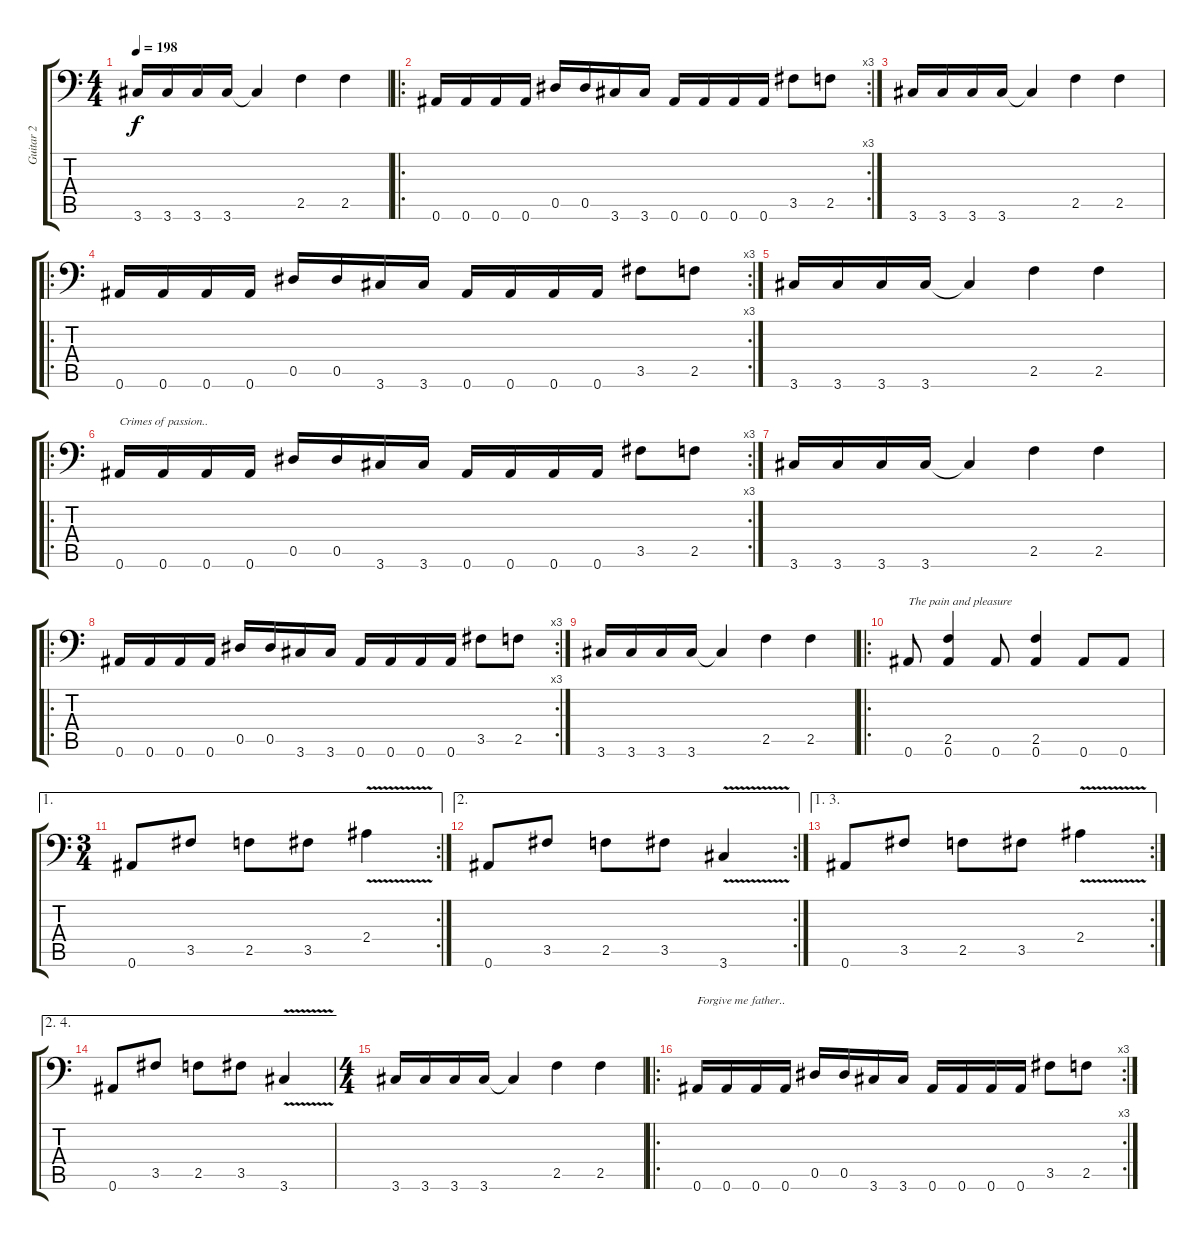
\track ("Guitar 2" "Guitar 2") {instrument distortionguitar}
\staff {score tabs}
\tuning (Bb3 F3 Db3 Ab2 Eb2 Bb1) {hide}
\ts (4 4)
\tempo 198
\clef f4
\ks c
3.6.16{dy f instrument distortionguitar} 3.6.16 3.6.16 3.6.16 3.6{t}.4 2.5.4 2.5.4 |
\ro
\rc 3
0.6.16 0.6.16 0.6.16 0.6.16 0.5.16 0.5.16 3.6.16 3.6.16 0.6.16 0.6.16 0.6.16 0.6.16 3.5.8 2.5.8 |
3.6.16 3.6.16 3.6.16 3.6.16 3.6{t}.4 2.5.4 2.5.4 |
\ro
\rc 3
0.6.16 0.6.16 0.6.16 0.6.16 0.5.16 0.5.16 3.6.16 3.6.16 0.6.16 0.6.16 0.6.16 0.6.16 3.5.8 2.5.8 |
3.6.16 3.6.16 3.6.16 3.6.16 3.6{t}.4 2.5.4 2.5.4 |
\ro
\rc 3
0.6.16{txt "Crimes of passion.."} 0.6.16 0.6.16 0.6.16 0.5.16 0.5.16 3.6.16 3.6.16 0.6.16 0.6.16 0.6.16 0.6.16 3.5.8 2.5.8 |
3.6.16 3.6.16 3.6.16 3.6.16 3.6{t}.4 2.5.4 2.5.4 |
\ro
\rc 3
0.6.16 0.6.16 0.6.16 0.6.16 0.5.16 0.5.16 3.6.16 3.6.16 0.6.16 0.6.16 0.6.16 0.6.16 3.5.8 2.5.8 |
3.6.16 3.6.16 3.6.16 3.6.16 3.6{t}.4 2.5.4 2.5.4 |
\ro
0.6.8{txt "The pain and pleasure"} (2.5 0.6).4 0.6.8 (2.5 0.6).4 0.6.8 0.6.8 |
\ae 1
\rc 2
\ts (3 4)
0.6.8 3.5.8 2.5.8 3.5.8 2.4{v}.4 |
\ae 2
\rc 2
0.6.8 3.5.8 2.5.8 3.5.8 3.6{v}.4 |
\ae (1 3)
\rc 2
0.6.8 3.5.8 2.5.8 3.5.8 2.4{v}.4 |
\ae (2 4)
0.6.8 3.5.8 2.5.8 3.5.8 3.6{v}.4 |
\ts (4 4)
3.6.16 3.6.16 3.6.16 3.6.16 3.6{t}.4 2.5.4 2.5.4 |
\ro
\rc 3
0.6.16{txt "Forgive me father.."} 0.6.16 0.6.16 0.6.16 0.5.16 0.5.16 3.6.16 3.6.16 0.6.16 0.6.16 0.6.16 0.6.16 3.5.8 2.5.8
